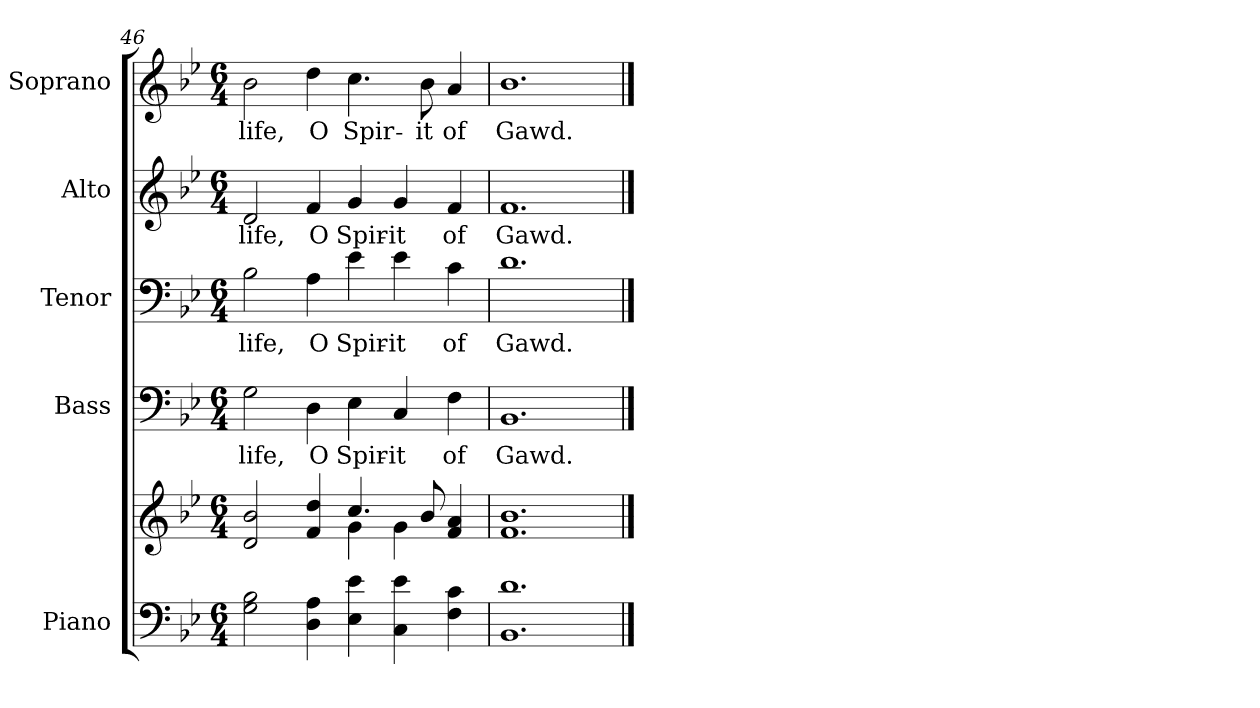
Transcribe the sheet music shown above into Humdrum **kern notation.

**kern	**kern	**kern	**text	**kern	**text	**kern	**text	**kern	**text
*part5	*part5	*part4	*part4	*part3	*part3	*part2	*part2	*part1	*part1
*staff6	*staff5	*staff4	*staff4	*staff3	*staff3	*staff2	*staff2	*staff1	*staff1
*I"Piano	*	*I"Bass	*	*I"Tenor	*	*I"Alto	*	*I"Soprano	*
*I'Pno.	*	*I'B.	*	*I'T.	*	*I'A.	*	*I'S.	*
!!LO:PB:g=z
*clefF4	*clefG2	*clefF4	*	*clefF4	*	*clefG2	*	*clefG2	*
*k[b-e-]	*k[b-e-]	*k[b-e-]	*	*k[b-e-]	*	*k[b-e-]	*	*k[b-e-]	*
*B-:	*B-:	*B-:	*	*B-:	*	*B-:	*	*B-:	*
*M6/4	*M6/4	*M6/4	*	*M6/4	*	*M6/4	*	*M6/4	*
=46	=46	=46	=46	=46	=46	=46	=46	=46	=46
*	*^	*	*	*	*	*	*	*	*
!	!	!	!	!LO:LY:b:color=#000000	!	!	!	!	!	!
!	!	!	!	!	!	!LO:LY:b:color=#000000	!	!	!	!
!	!	!	!	!	!	!	!	!LO:LY:b:color=#000000	!	!
!	!	!	!	!	!	!	!	!	!	!LO:LY:b:color=#000000
2Gi\ 2B-i	2di/ 2b-i	2.ryy	2Gi\	life,	2B-i\	life,	2di/	life,	2b-i\	life,
!	!	!	!	!LO:LY:b:color=#000000	!	!	!	!	!	!
!	!	!	!	!	!	!LO:LY:b:color=#000000	!	!	!	!
!	!	!	!	!	!	!	!	!LO:LY:b:color=#000000	!	!
!	!	!	!	!	!	!	!	!	!	!LO:LY:b:color=#000000
4Di\ 4Ai	4fi/ 4ddi	.	4Di\	O	4Ai\	O	4fi/	O	4ddi\	O
!	!	!	!	!LO:LY:b:color=#000000	!	!	!	!	!	!
!	!	!	!	!	!	!LO:LY:b:color=#000000	!	!	!	!
!	!	!	!	!	!	!	!	!LO:LY:b:color=#000000	!	!
!	!	!	!	!	!	!	!	!	!	!LO:LY:b:color=#000000
4E-i\ 4e-i	4.cci/	4gi\	4E-i\	Spir-	4e-i\	Spir-	4gi/	Spir-	4.cci\	Spir-
!	!	!	!	!LO:LY:b:color=#000000	!	!	!	!	!	!
!	!	!	!	!	!	!LO:LY:b:color=#000000	!	!	!	!
!	!	!	!	!	!	!	!	!LO:LY:b:color=#000000	!	!
4Ci\ 4e-i	.	4gi\	4Ci/	-it	4e-i\	-it	4gi/	-it	.	.
!	!	!	!	!	!	!	!	!	!	!LO:LY:b:color=#000000
.	8b-i/	.	.	.	.	.	.	.	8b-i\	-it
!	!	!	!	!LO:LY:b:color=#000000	!	!	!	!	!	!
!	!	!	!	!	!	!LO:LY:b:color=#000000	!	!	!	!
!	!	!	!	!	!	!	!	!LO:LY:b:color=#000000	!	!
!	!	!	!	!	!	!	!	!	!	!LO:LY:b:color=#000000
4Fi\ 4ci	4fi/ 4ai	4ryy	4Fi\	of	4ci\	of	4fi/	of	4ai/	of
*	*v	*v	*	*	*	*	*	*	*	*
=47	=47	=47	=47	=47	=47	=47	=47	=47	=47
*	*^	*	*	*	*	*	*	*	*
!	!	!	!	!LO:LY:b:color=#000000	!	!	!	!	!	!
*	*v	*v	*	*	*	*	*	*	*	*
*	*^	*	*	*	*	*	*	*	*
!	!	!	!	!	!	!LO:LY:b:color=#000000	!	!	!	!
*	*v	*v	*	*	*	*	*	*	*	*
*	*^	*	*	*	*	*	*	*	*
!	!	!	!	!	!	!	!	!LO:LY:b:color=#000000	!	!
*	*v	*v	*	*	*	*	*	*	*	*
*	*^	*	*	*	*	*	*	*	*
!	!	!	!	!	!	!	!	!	!	!LO:LY:b:color=#000000
*	*v	*v	*	*	*	*	*	*	*	*
1.BB-i 1.di	1.fi 1.b-i	1.BB-i	Gawd.	1.di	Gawd.	1.fi	Gawd.	1.b-i	Gawd.
==	==	==	==	==	==	==	==	==	==
*-	*-	*-	*-	*-	*-	*-	*-	*-	*-
